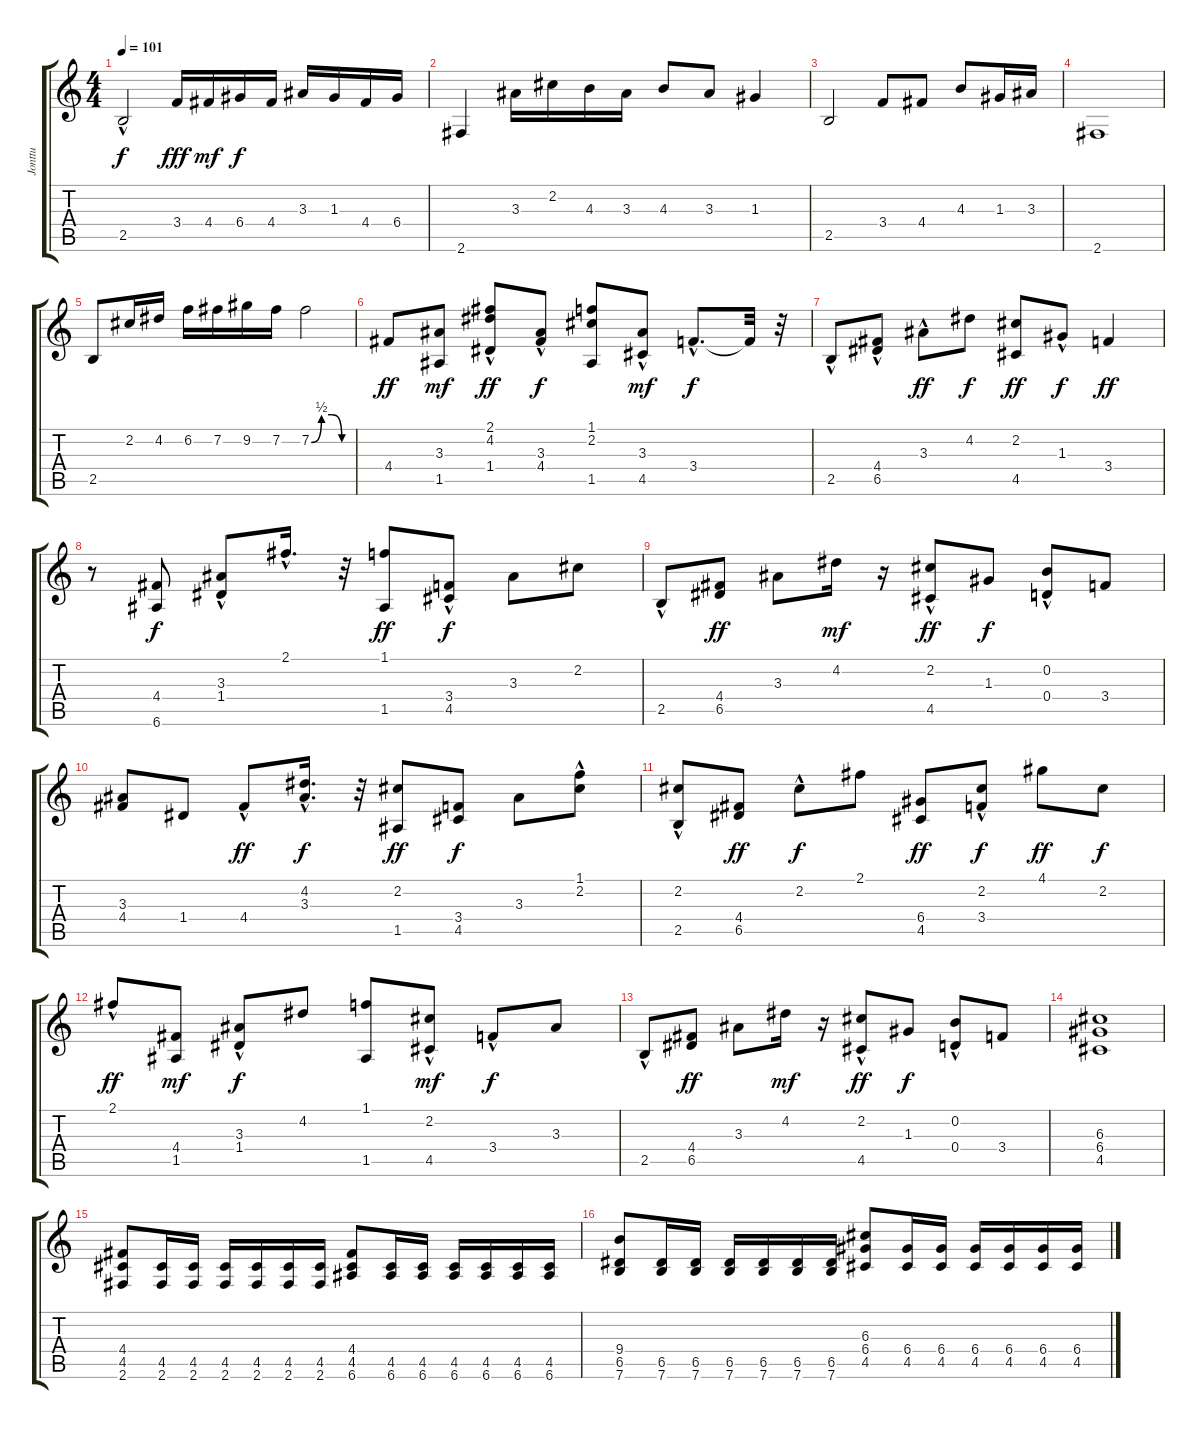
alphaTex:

\track ("Jonttu" "Jonttu") {instrument distortionguitar}
\staff {score tabs}
\tuning (E4 B3 G3 D3 A2 E2) {hide}
\ts (4 4)
\tempo 101
\clef g2
\ks c
2.5{hac t}.2{dy f} 3.4.16{dy fff} 4.4.16{dy mf} 6.4.16{dy f} 4.4.16 3.3.16 1.3.16 4.4.16 6.4.16 |
2.6.4 3.3.16 2.2.16 4.3.16 3.3.16 4.3.8 3.3.8 1.3.4 |
2.5.2 3.4.8 4.4.8 4.3.8 1.3.16 3.3.16 |
2.6.1 |
2.5.8 2.2.16 4.2.16 6.2.16 7.2.16 9.2.16 7.2.16 7.2{be (custom 0 0 15 2 30 2 45 0 60 0)}.2 |
4.4.8{dy ff instrument electricguitarclean} (3.3 1.5).8{dy mf} (2.1 4.2 1.4{hac}).8{dy ff} (3.3 4.4{hac}).8{dy f} (1.1 2.2 1.5).8 (3.3{hac} 4.5).8{dy mf} 3.4{hac}.8{d dy f} 3.4{t}.32 r.32 |
2.5{hac}.8 (4.4 6.5{hac}).8 3.3{hac}.8{dy ff} 4.2.8{dy f} (2.2 4.5).8{dy ff} 1.3{hac}.8{dy f} 3.4.4{dy ff} |
r.8 (4.4 6.6).8{dy f} (3.3{hac} 1.4{hac}).8 2.1{hac}.16{d} r.32 (1.1 1.5).8{dy ff} (3.4{hac} 4.5).8{dy f} 3.3.8 2.2.8 |
2.5{hac}.8 (4.4 6.5).8{dy ff} 3.3.8 4.2.16{dy mf} r.16 (2.2{hac} 4.5{hac}).8{dy ff} 1.3.8{dy f} (0.2{hac} 0.4).8 3.4.8 |
(3.3 4.4).8 1.4.8 4.4{hac}.8{dy ff} (4.2{hac} 3.3).16{d dy f} r.32 (2.2 1.5).8{dy ff} (3.4 4.5).8{dy f} 3.3.8 (1.1 2.2{hac}).8 |
(2.2 2.5{hac}).8 (4.4 6.5).8{dy ff} 2.2{hac}.8{dy f} 2.1.8 (6.4 4.5).8{dy ff} (2.2 3.4{hac}).8{dy f} 4.1.8{dy ff} 2.2.8{dy f} |
2.1{hac}.8{dy ff} (4.4 1.5).8{dy mf} (3.3 1.4{hac}).8{dy f} 4.2.8 (1.1 1.5).8 (2.2 4.5{hac}).8{dy mf} 3.4{hac}.8{dy f} 3.3.8 |
2.5{hac}.8 (4.4 6.5).8{dy ff} 3.3.8 4.2.16{dy mf} r.16 (2.2{hac} 4.5{hac}).8{dy ff} 1.3.8{dy f} (0.2{hac} 0.4).8 3.4.8 |
(6.3 6.4 4.5).1{instrument distortionguitar} |
(4.4 4.5 2.6).8{instrument distortionguitar} (4.5 2.6).16 (4.5 2.6).16 (4.5 2.6).16 (4.5 2.6).16 (4.5 2.6).16 (4.5 2.6).16 (4.4 4.5 6.6).8 (4.5 6.6).16 (4.5 6.6).16 (4.5 6.6).16 (4.5 6.6).16 (4.5 6.6).16 (4.5 6.6).16 |
(9.4 6.5 7.6).8 (6.5 7.6).16 (6.5 7.6).16 (6.5 7.6).16 (6.5 7.6).16 (6.5 7.6).16 (6.5 7.6).16 (6.3 6.4 4.5).8 (6.4 4.5).16 (6.4 4.5).16 (6.4 4.5).16 (6.4 4.5).16 (6.4 4.5).16 (6.4 4.5).16
